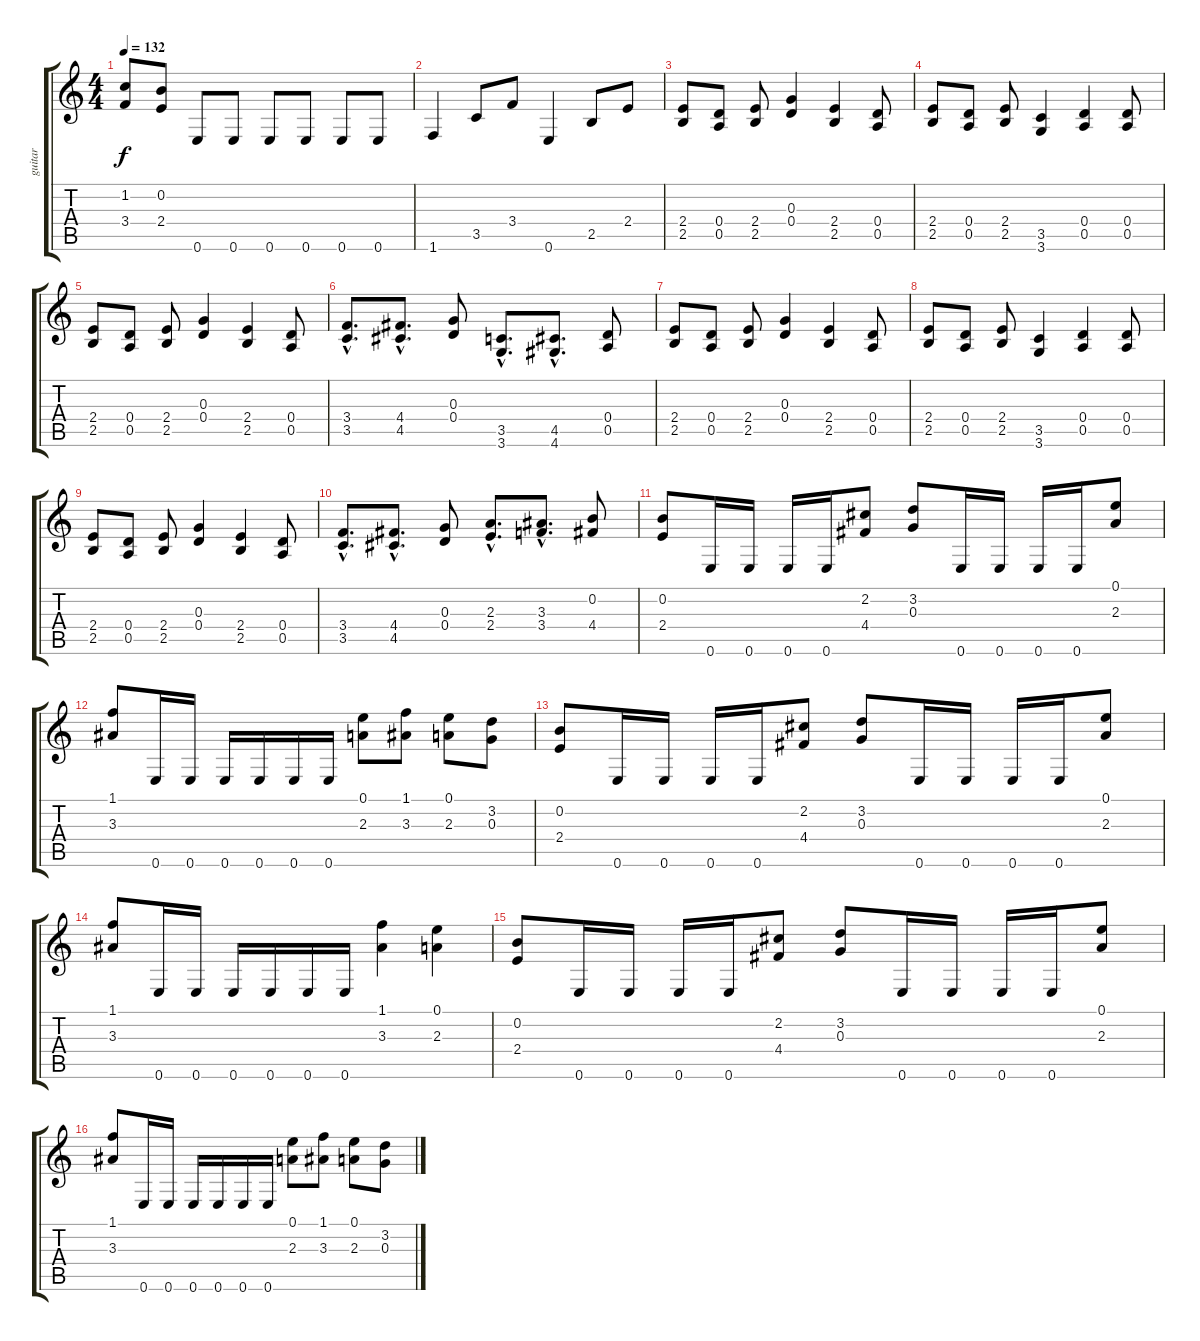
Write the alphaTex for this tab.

\track ("guitar" "guitar") {instrument distortionguitar}
\staff {score tabs}
\tuning (E4 B3 G3 D3 A2 E2) {hide}
\ts (4 4)
\tempo 132
\clef g2
\ks c
(1.2 3.4).8{dy f} (0.2 2.4).8 0.6.8 0.6.8 0.6.8 0.6.8 0.6.8 0.6.8 |
1.6.4 3.5.8 3.4.8 0.6.4 2.5.8 2.4.8 |
(2.4 2.5).8 (0.4 0.5).8 (2.4 2.5).8 (0.3 0.4).4 (2.4 2.5).4 (0.4 0.5).8 |
(2.4 2.5).8 (0.4 0.5).8 (2.4 2.5).8 (3.5 3.6).4 (0.4 0.5).4 (0.4 0.5).8 |
(2.4 2.5).8 (0.4 0.5).8 (2.4 2.5).8 (0.3 0.4).4 (2.4 2.5).4 (0.4 0.5).8 |
(3.4{hac} 3.5{hac}).8{d} (4.4{hac} 4.5{hac}).8{d} (0.3 0.4).8 (3.5{hac} 3.6{hac}).8{d} (4.5{hac} 4.6{hac}).8{d} (0.4 0.5).8 |
(2.4 2.5).8 (0.4 0.5).8 (2.4 2.5).8 (0.3 0.4).4 (2.4 2.5).4 (0.4 0.5).8 |
(2.4 2.5).8 (0.4 0.5).8 (2.4 2.5).8 (3.5 3.6).4 (0.4 0.5).4 (0.4 0.5).8 |
(2.4 2.5).8 (0.4 0.5).8 (2.4 2.5).8 (0.3 0.4).4 (2.4 2.5).4 (0.4 0.5).8 |
(3.4{hac} 3.5{hac}).8{d} (4.4{hac} 4.5{hac}).8{d} (0.3 0.4).8 (2.3{hac} 2.4{hac}).8{d} (3.3{hac} 3.4{hac}).8{d} (0.2 4.4).8 |
(0.2 2.4).8 0.6.16 0.6.16 0.6.16 0.6.16 (2.2 4.4).8 (3.2 0.3).8 0.6.16 0.6.16 0.6.16 0.6.16 (0.1 2.3).8 |
(1.1 3.3).8 0.6.16 0.6.16 0.6.16 0.6.16 0.6.16 0.6.16 (0.1 2.3).8 (1.1 3.3).8 (0.1 2.3).8 (3.2 0.3).8 |
(0.2 2.4).8 0.6.16 0.6.16 0.6.16 0.6.16 (2.2 4.4).8 (3.2 0.3).8 0.6.16 0.6.16 0.6.16 0.6.16 (0.1 2.3).8 |
(1.1 3.3).8 0.6.16 0.6.16 0.6.16 0.6.16 0.6.16 0.6.16 (1.1 3.3).4 (0.1 2.3).4 |
(0.2 2.4).8 0.6.16 0.6.16 0.6.16 0.6.16 (2.2 4.4).8 (3.2 0.3).8 0.6.16 0.6.16 0.6.16 0.6.16 (0.1 2.3).8 |
(1.1 3.3).8 0.6.16 0.6.16 0.6.16 0.6.16 0.6.16 0.6.16 (0.1 2.3).8 (1.1 3.3).8 (0.1 2.3).8 (3.2 0.3).8
